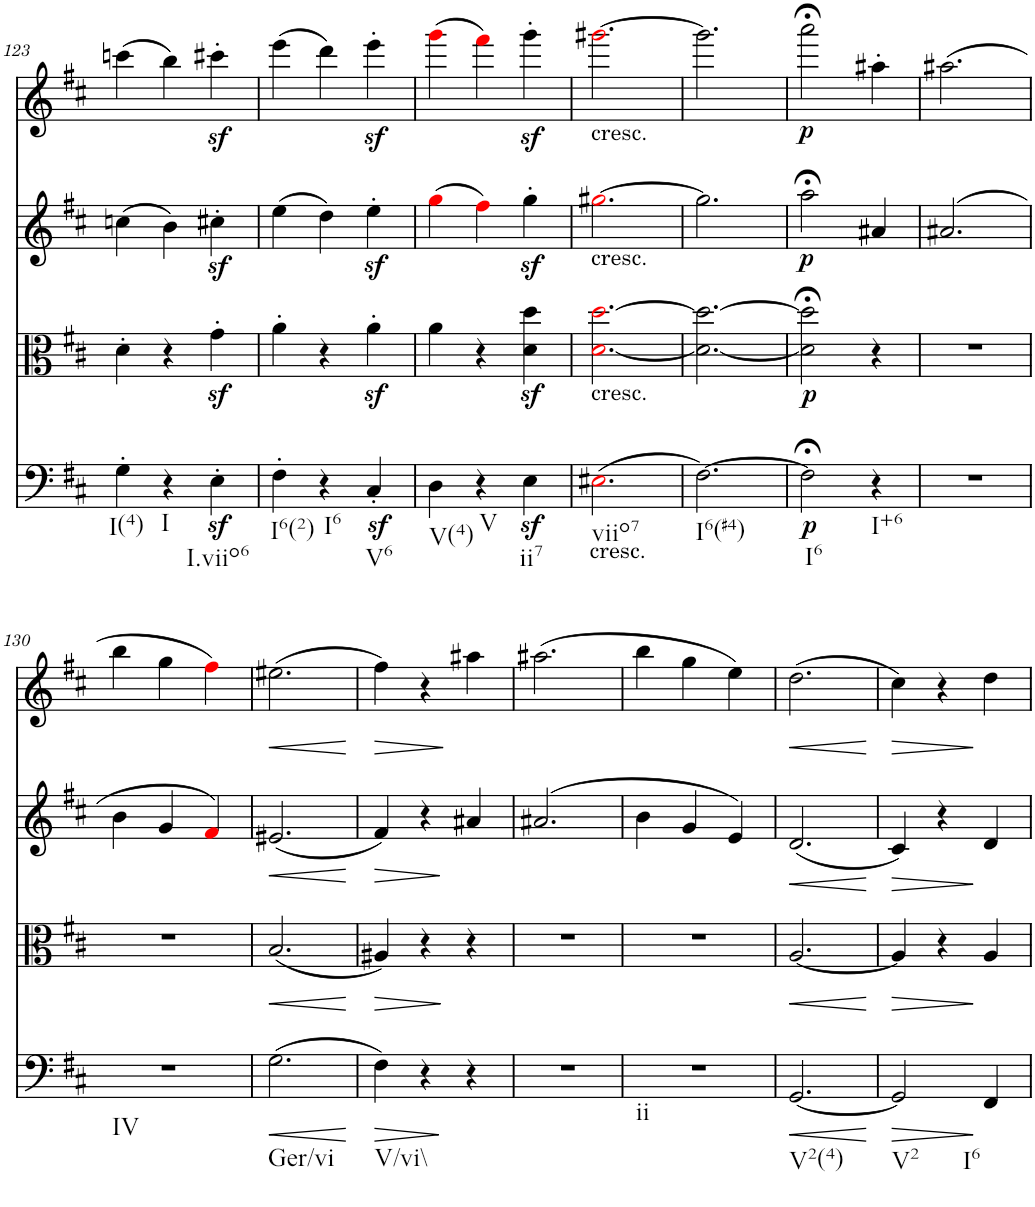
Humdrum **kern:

**kern	**dynam	**kern	**dynam	**kern	**dynam	**kern	**dynam
*part4	*part4	*part3	*part3	*part2	*part2	*part1	*part1
*staff4	*staff4	*staff3	*staff3	*staff2	*staff2	*staff1	*staff1
*I"Violoncello	*	*I"Viola	*	*I"Violin II	*	*I"Violin I	*
*I'Vc	*	*I'Vla	*	*I'Vln	*	*I'Vln	*
!!LO:PB:g=z
*clefF4	*	*clefC3	*	*clefG2	*	*clefG2	*
*k[f#c#]	*	*k[f#c#]	*	*k[f#c#]	*	*k[f#c#]	*
*M3/4	*	*M3/4	*	*M3/4	*	*M3/4	*
=123	=123	=123	=123	=123	=123	=123	=123
!LO:TX:b:t=I(4)	!	!	!	!	!	!	!
4G'\	.	4d'\	.	(4ccn\	.	(4cccn\	.
!LO:TX:b:t=I	!	!	!	!	!	!	!
4r	.	4r	.	4b\)	.	4bb\)	.
!LO:TX:b:t=I.viio6	!	!	!	!	!	!	!
4Ez<'\	.	4gz<'\	.	4cc#Xz<'\	.	4ccc#Xz<'\	.
=124	=124	=124	=124	=124	=124	=124	=124
!LO:TX:b:t=I6(2)	!	!	!	!	!	!	!
4F#'\	.	4a'\	.	(4ee\	.	(4eee\	.
!LO:TX:b:t=I6	!	!	!	!	!	!	!
4r	.	4r	.	4dd\)	.	4ddd\)	.
!LO:TX:b:t=V6	!	!	!	!	!	!	!
4C#z<'/	.	4az<'\	.	4eez<'\	.	4eeez<'\	.
=125	=125	=125	=125	=125	=125	=125	=125
!LO:TX:b:t=V(4)	!	!	!	!	!	!	!
4D\	.	4a\	.	(4ggi\	.	(4gggi\	.
!LO:TX:b:t=V	!	!	!	!	!	!	!
4r	.	4r	.	4ff#i\)	.	4fff#i\)	.
!LO:TX:b:t=ii7	!	!	!	!	!	!	!
4Ez<\	.	4d\z< 4dd\z<	.	4ggz<'\	.	4gggz<'\	.
=126	=126	=126	=126	=126	=126	=126	=126
!	!	!	!	!	!	!LO:TX:b:t=cresc.	!
!	!	!	!	!LO:TX:b:t=cresc.	!	!	!
!	!	!LO:TX:b:t=cresc.	!	!	!	!	!
!LO:TX:b:t=cresc.	!	!	!	!	!	!	!
!LO:TX:b:t=viio7	!	!	!	!	!	!	!
(2.E#Xi\	.	[2.di\ [2.ddi\	.	[2.gg#Xi\	.	[2.ggg#Xi\	.
=127	=127	=127	=127	=127	=127	=127	=127
!LO:TX:b:t=I6(#4)	!	!	!	!	!	!	!
[2.F#\)	.	2.d\_ 2.dd\_	.	2.gg#\]	.	2.ggg#\]	.
=128	=128	=128	=128	=128	=128	=128	=128
!LO:TX:b:t=I6	!	!	!	!	!	!	!
!	!LO:DY:b	!	!LO:DY:b	!	!LO:DY:b	!	!LO:DY:b
2F#;<\]	p	2d\];< 2dd\];<	p	2aa;<\	p	2aaa;<\	p
!LO:TX:b:t=I+6	!	!	!	!	!	!	!
4r	.	4r	.	4a#X/	.	4aa#X'\	.
=129	=129	=129	=129	=129	=129	=129	=129
2.r	.	2.r	.	(2.a#X/	.	(2.aa#X\	.
!!LO:LB:g=z
=130	=130	=130	=130	=130	=130	=130	=130
!LO:TX:b:t=IV	!	!	!	!	!	!	!
2.r	.	2.r	.	4b\	.	4bb\	.
.	.	.	.	4g/	.	4gg\	.
.	.	.	.	4f#i/)	.	4ff#i\)	.
=131	=131	=131	=131	=131	=131	=131	=131
!LO:TX:b:t=Ger/vi	!	!	!	!	!	!	!
!	!LO:HP:b	!	!LO:HP:b	!	!LO:HP:b	!	!LO:HP:b
(2.G\	<	(2.B/	<	(2.e#X/	<	(2.ee#X\	<
.	[	.	[	.	[	.	[
=132	=132	=132	=132	=132	=132	=132	=132
!LO:TX:b:t=V/vi\\	!	!	!	!	!	!	!
!	!LO:HP:b	!	!LO:HP:b	!	!LO:HP:b	!	!LO:HP:b
4F#\)	>	4A#X/)	>	4f#/)	>	4ff#\)	>
4r	]	4r	]	4r	]	4r	]
4r	.	4r	.	4a#X/	.	4aa#X\	.
=133	=133	=133	=133	=133	=133	=133	=133
2.r	.	2.r	.	(2.a#X/	.	(2.aa#X\	.
=134	=134	=134	=134	=134	=134	=134	=134
!LO:TX:b:t=ii	!	!	!	!	!	!	!
2.r	.	2.r	.	4b\	.	4bb\	.
.	.	.	.	4g/	.	4gg\	.
.	.	.	.	4e/)	.	4ee\)	.
=135	=135	=135	=135	=135	=135	=135	=135
!LO:TX:b:t=V2(4)	!	!	!	!	!	!	!
!	!LO:HP:b	!	!LO:HP:b	!	!LO:HP:b	!	!LO:HP:b
[2.GG/	<	[2.A/	<	(2.d/	<	(2.dd\	<
.	[	.	[	.	[	.	[
=136	=136	=136	=136	=136	=136	=136	=136
!LO:TX:b:t=V2	!	!	!	!	!	!	!
!	!LO:HP:b	!	!LO:HP:b	!	!LO:HP:b	!	!LO:HP:b
2GG/]	>	4A/]	>	4c#/)	>	4cc#\)	>
.	.	4r	.	4r	.	4r	.
!LO:TX:b:t=I6	!	!	!	!	!	!	!
4FF#/	]	4A/	]	4d/	]	4dd\	]
=	=	=	=	=	=	=	=
*-	*-	*-	*-	*-	*-	*-	*-
